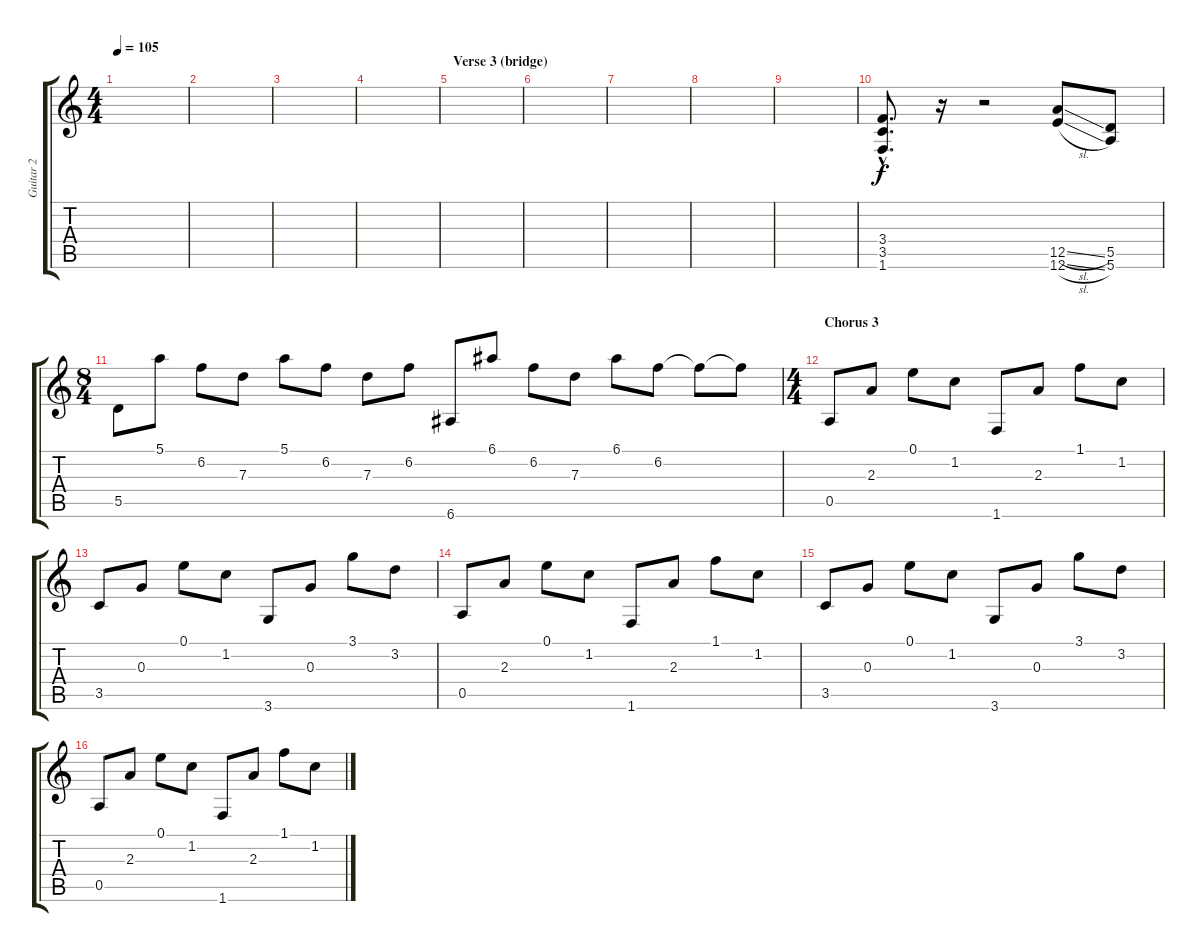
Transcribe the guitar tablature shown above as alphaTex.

\track ("Guitar 2" "Guitar 2") {instrument overdrivenguitar}
\staff {score tabs}
\tuning (E4 B3 G3 D3 A2 E2) {hide}
\ts (4 4)
\tempo 105
\clef g2
\ks c
|
|
|
|
\section ("" "Verse 3 (bridge)")
|
|
|
|
|
(3.4{hac} 3.5{hac} 1.6{hac}).8{d} r.16 r.2 (12.5{sl} 12.6{sl}).8 (5.5 5.6).8 |
\ts (8 4)
5.5.8 5.1.8 6.2.8 7.3.8 5.1.8 6.2.8 7.3.8 6.2.8 6.6.8 6.1.8 6.2.8 7.3.8 6.1.8 6.2.8 6.2{t}.8 6.2{t}.8 |
\ts (4 4)
\section ("" "Chorus 3")
0.5.8 2.3.8 0.1.8 1.2.8 1.6.8 2.3.8 1.1.8 1.2.8 |
3.5.8 0.3.8 0.1.8 1.2.8 3.6.8 0.3.8 3.1.8 3.2.8 |
0.5.8 2.3.8 0.1.8 1.2.8 1.6.8 2.3.8 1.1.8 1.2.8 |
3.5.8 0.3.8 0.1.8 1.2.8 3.6.8 0.3.8 3.1.8 3.2.8 |
0.5.8 2.3.8 0.1.8 1.2.8 1.6.8 2.3.8 1.1.8 1.2.8
